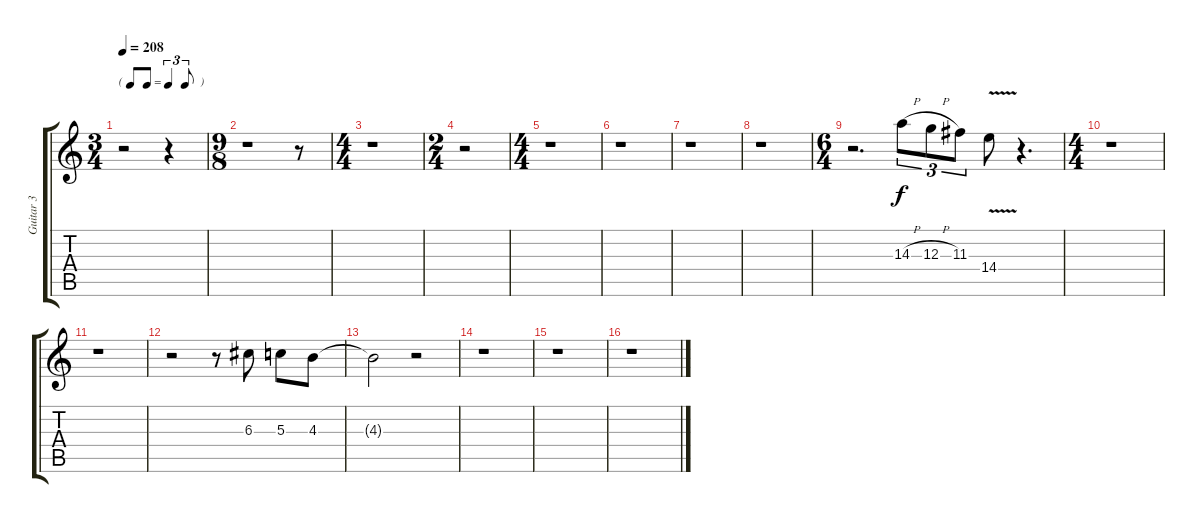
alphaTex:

\track ("Guitar 3" "Guitar 3") {instrument distortionguitar}
\staff {score tabs}
\tuning (E4 B3 G3 D3 A2 E2) {hide}
\ts (3 4)
\tf triplet8th
\tempo 208
\clef g2
\ks c
r.2{dy f} r.4 |
\ts (9 8)
r.1 r.8 |
\ts (4 4)
r.1 |
\ts (2 4)
r.2 |
\ts (4 4)
r.1 |
r.1 |
r.1 |
r.1 |
\ts (6 4)
r.2{d} 14.3{h}.8{tu (3 2)} 12.3{h}.8{tu (3 2)} 11.3.8{tu (3 2)} 14.4{v}.8 r.4{d} |
\ts (4 4)
r.1 |
r.1 |
r.2 r.8 6.3.8 5.3.8 4.3.8 |
4.3{t}.2 r.2 |
r.1 |
r.1 |
r.1
